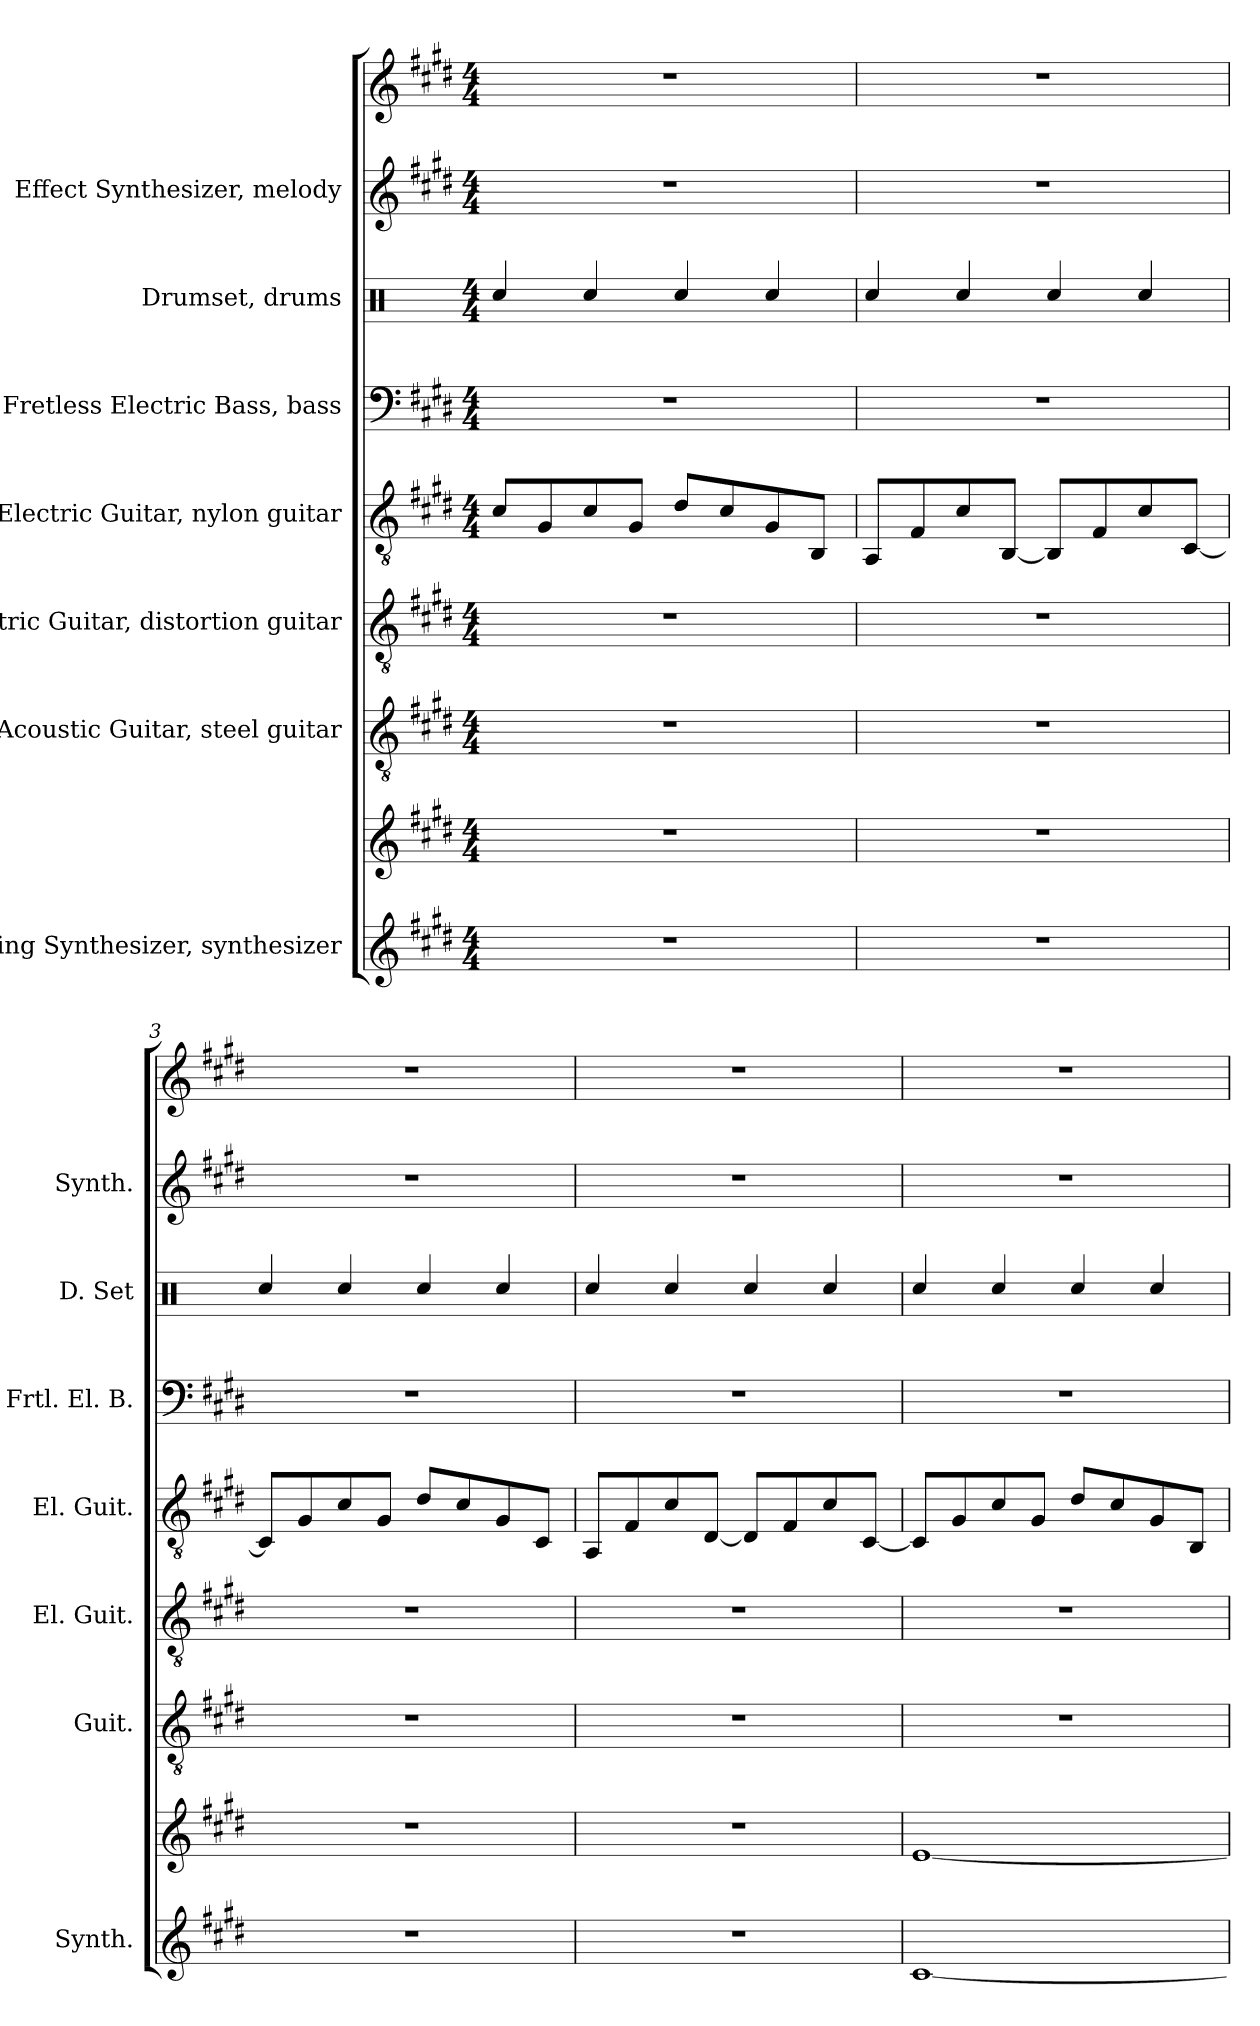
**kern	**kern	**kern	**kern	**kern	**kern	**kern	**kern	**kern
*part7	*part7	*part6	*part5	*part4	*part3	*part2	*part1	*part1
*staff9	*staff8	*staff7	*staff6	*staff5	*staff4	*staff3	*staff2	*staff1
*I"String Synthesizer, synthesizer	*	*I"Acoustic Guitar, steel guitar	*I"Electric Guitar, distortion guitar	*I"Electric Guitar, nylon guitar	*I"Fretless Electric Bass, bass	*I"Drumset, drums	*I"Effect Synthesizer, melody	*
*I'Synth.	*	*I'Guit.	*I'El. Guit.	*I'El. Guit.	*I'Frtl. El. B.	*I'D. Set	*I'Synth.	*
*clefG2	*clefG2	*clefGv2	*clefGv2	*clefGv2	*clefF4	*clefX	*clefG2	*clefG2
*	*	*	*	*	*ITrd7c12	*	*	*
*k[f#c#g#d#]	*k[f#c#g#d#]	*k[f#c#g#d#]	*k[f#c#g#d#]	*k[f#c#g#d#]	*k[f#c#g#d#]	*k[]	*k[f#c#g#d#]	*k[f#c#g#d#]
*M4/4	*M4/4	*M4/4	*M4/4	*M4/4	*M4/4	*M4/4	*M4/4	*M4/4
*MM146	*MM146	*MM146	*MM146	*MM146	*MM146	*MM146	*MM146	*MM146
=1	=1	=1	=1	=1	=1	=1	=1	=1
1r	1r	1r	1r	8c#/L	1r	4Rcc/	1r	1r
.	.	.	.	8G#/	.	.	.	.
.	.	.	.	8c#/	.	4Rcc/	.	.
.	.	.	.	8G#/J	.	.	.	.
.	.	.	.	8d#/L	.	4Rcc/	.	.
.	.	.	.	8c#/	.	.	.	.
.	.	.	.	8G#/	.	4Rcc/	.	.
.	.	.	.	8BB/J	.	.	.	.
=2	=2	=2	=2	=2	=2	=2	=2	=2
1r	1r	1r	1r	8AA/L	1r	4Rcc/	1r	1r
.	.	.	.	8F#/	.	.	.	.
.	.	.	.	8c#/	.	4Rcc/	.	.
.	.	.	.	[8BB/J	.	.	.	.
.	.	.	.	8BB/L]	.	4Rcc/	.	.
.	.	.	.	8F#/	.	.	.	.
.	.	.	.	8c#/	.	4Rcc/	.	.
.	.	.	.	[8C#/J	.	.	.	.
=3	=3	=3	=3	=3	=3	=3	=3	=3
1r	1r	1r	1r	8C#/L]	1r	4Rcc/	1r	1r
.	.	.	.	8G#/	.	.	.	.
.	.	.	.	8c#/	.	4Rcc/	.	.
.	.	.	.	8G#/J	.	.	.	.
.	.	.	.	8d#/L	.	4Rcc/	.	.
.	.	.	.	8c#/	.	.	.	.
.	.	.	.	8G#/	.	4Rcc/	.	.
.	.	.	.	8C#/J	.	.	.	.
!!LO:PB:g=z
=4	=4	=4	=4	=4	=4	=4	=4	=4
1r	1r	1r	1r	8AA/L	1r	4Rcc/	1r	1r
.	.	.	.	8F#/	.	.	.	.
.	.	.	.	8c#/	.	4Rcc/	.	.
.	.	.	.	[8D#/J	.	.	.	.
.	.	.	.	8D#/L]	.	4Rcc/	.	.
.	.	.	.	8F#/	.	.	.	.
.	.	.	.	8c#/	.	4Rcc/	.	.
.	.	.	.	[8C#/J	.	.	.	.
=5	=5	=5	=5	=5	=5	=5	=5	=5
[1c#	[1e	1r	1r	8C#/L]	1r	4Rcc/	1r	1r
.	.	.	.	8G#/	.	.	.	.
.	.	.	.	8c#/	.	4Rcc/	.	.
.	.	.	.	8G#/J	.	.	.	.
.	.	.	.	8d#/L	.	4Rcc/	.	.
.	.	.	.	8c#/	.	.	.	.
.	.	.	.	8G#/	.	4Rcc/	.	.
.	.	.	.	8BB/J	.	.	.	.
=	=	=	=	=	=	=	=	=
*-	*-	*-	*-	*-	*-	*-	*-	*-
